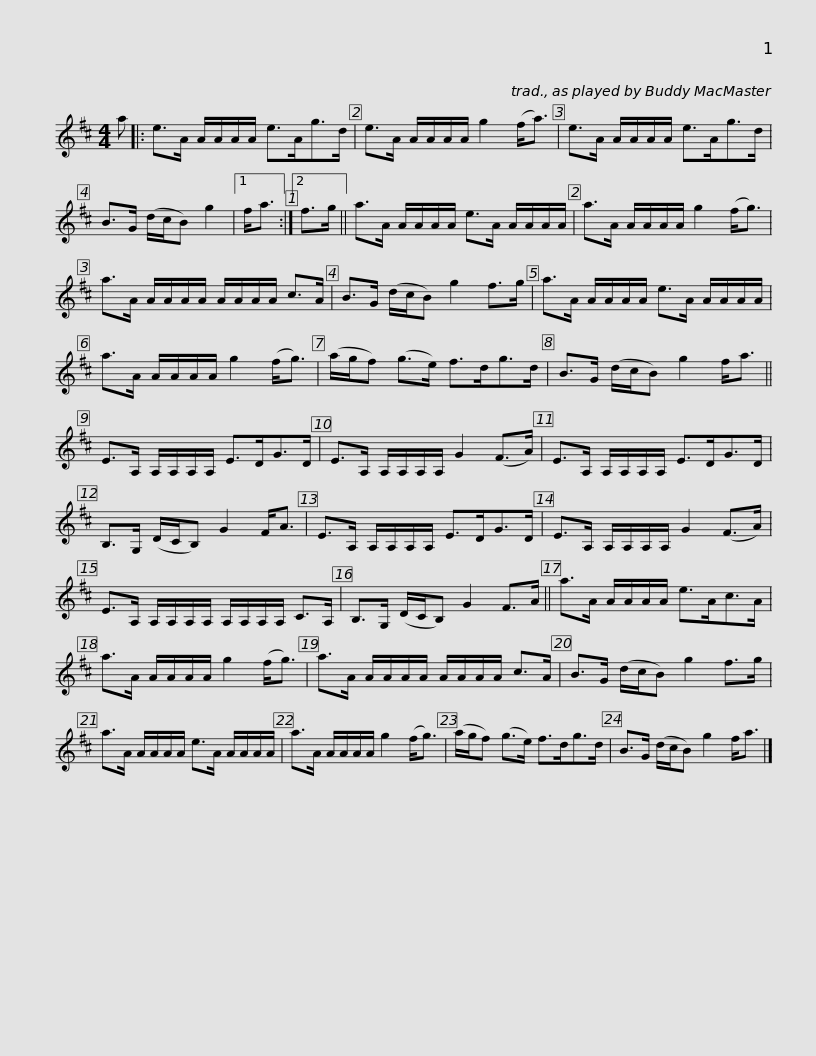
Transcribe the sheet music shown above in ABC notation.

X:1
L:1/8
M:4/4
I:linebreak $
K:D
V:1 treble
V:1
 a |: e>A A/A/A/A/ e>Ag>d | e>A A/A/A/A/ g2 (f<a) | e>A A/A/A/A/ e>Ag>d | B>G (d/c/B) g2 |1 %5
 f<a :|2$ f>g || a>A A/A/A/A/ e>A A/A/A/A/ | a>A A/A/A/A/ g2 (f<g) | a>A A/A/A/A/ A/A/A/A/ c>A |$ %10
 B>G (d/c/B) g2 f>g | a>A A/A/A/A/ e>A A/A/A/A/ | a>A A/A/A/A/ g2 (f<g) | (a/g/f) (g>e) f>dg>d |$ B>G (d/c/B) g2 f<a || %15
 E>A, A,/A,/A,/A,/ E>DG>D | E>A, A,/A,/A,/A,/ G2 (F>A) | E>A, A,/A,/A,/A,/ E>DG>D |$ B,>G, (D/C/B,) G2 F<A | E>A, A,/A,/A,/A,/ E>DG>D | %20
 E>A, A,/A,/A,/A,/ G2 (F>A) |$ E>A, A,/A,/A,/A,/ A,/A,/A,/A,/ C>A, | B,>G, (D/C/B,) G2 F>A || a>A A/A/A/A/ e>Ac>A |$ a>A A/A/A/A/ g2 (f<g) | %25
 a>A A/A/A/A/ A/A/A/A/ c>A | B>G (d/c/B) g2 f>g | a>A A/A/A/A/ e>A A/A/A/A/ |$ a>A A/A/A/A/ g2 (f<g) | (a/g/f) (g>e) f>dg>d | %30
 B>G (d/c/B) g2 f<a |] %31
